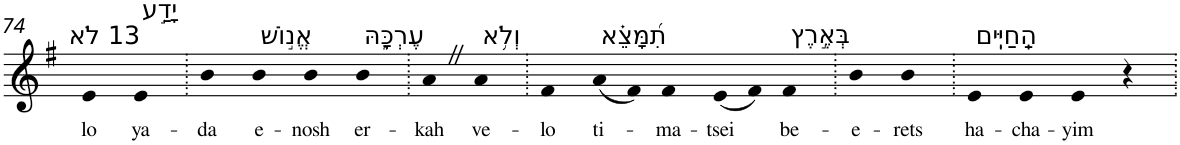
**kern	**text
*part1	*part1
*staff1	*staff1
*I"Piano	*
*I'Pno	*
!!LO:PB:g=z
*clefG2	*
*k[f#]	*
*G:	*
=74	=74
!LO:TX:a:t=13 לֹא	!
!	!LO:LY:b
4e	lo
!LO:TX:a:t=יָדַ֣ע	!
!	!LO:LY:b
4e	ya-
=75.	=75.
!	!LO:LY:b
4b	-da
!LO:TX:a:t=אֱנ֣וֹשׁ	!
!	!LO:LY:b
4b	e-
!	!LO:LY:b
4b	-nosh
!LO:TX:a:t=עֶרְכָּ֑הּ	!
!	!LO:LY:b
4b	er-
=76.	=76.
!	!LO:LY:b
4aZ	-kah
!LO:TX:a:t=וְלֹ֥א	!
!	!LO:LY:b
4a	ve-
=77.	=77.
!	!LO:LY:b
4f#	-lo
!LO:TX:a:t=תִ֝מָּצֵ֗א	!
!	!LO:LY:b
(8a	ti-
8f#)	.
!	!LO:LY:b
4f#	-ma-
!	!LO:LY:b
(8e	-tsei
8f#)	.
!LO:TX:a:t=בְּאֶ֣רֶץ	!
!	!LO:LY:b
4f#	be-
=78.	=78.
!	!LO:LY:b
4b	-e-
!	!LO:LY:b
4b	-rets
=79.	=79.
!LO:TX:a:t=הַֽחַיִּֽים	!
!	!LO:LY:b
4e	ha-
!	!LO:LY:b
4e	-cha-
!	!LO:LY:b
4e	-yim
4r	.
=.	=.
*-	*-
